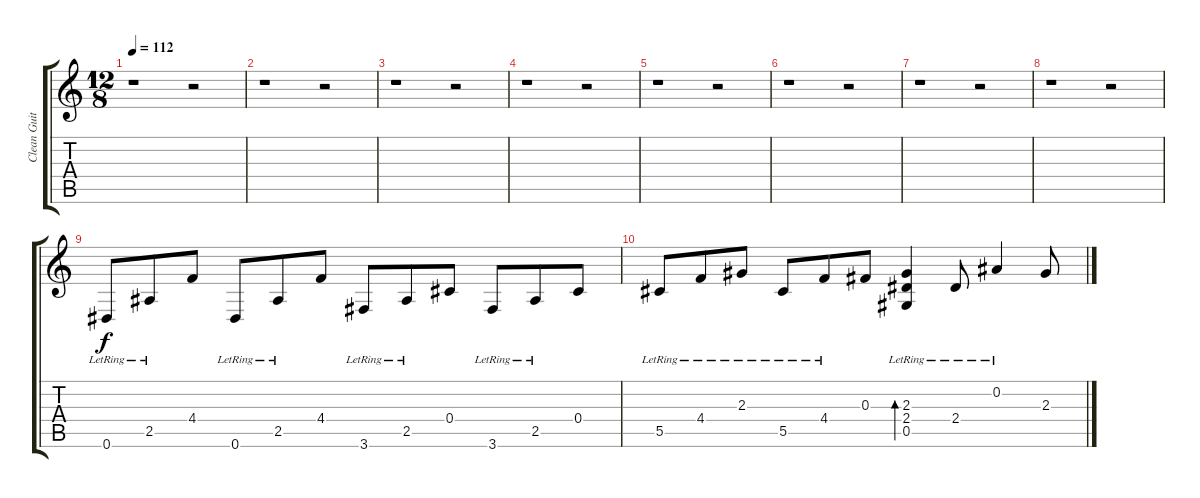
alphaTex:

\track ("Clean Guitar I" "Clean Guit") {instrument acousticguitarsteel}
\staff {score tabs}
\tuning (Eb4 Bb3 Gb3 Db3 Ab2 Eb2) {hide}
\ts (12 8)
\tempo 112
\clef g2
\ks c
r.1{dy f} r.2 |
r.1 r.2 |
r.1 r.2 |
r.1 r.2 |
r.1 r.2 |
r.1 r.2 |
r.1 r.2 |
r.1 r.2 |
0.6{lr}.8 2.5{lr}.8 4.4.8 0.6{lr}.8 2.5{lr}.8 4.4.8 3.6{lr}.8 2.5{lr}.8 0.4.8 3.6{lr}.8 2.5{lr}.8 0.4.8 |
5.5{lr}.8 4.4{lr}.8 2.3{lr}.8 5.5{lr}.8 4.4{lr}.8 0.3.8 (2.3{lr} 2.4 0.5{lr}).4{bd 240} 2.4{lr}.8 0.2{lr}.4 2.3.8
